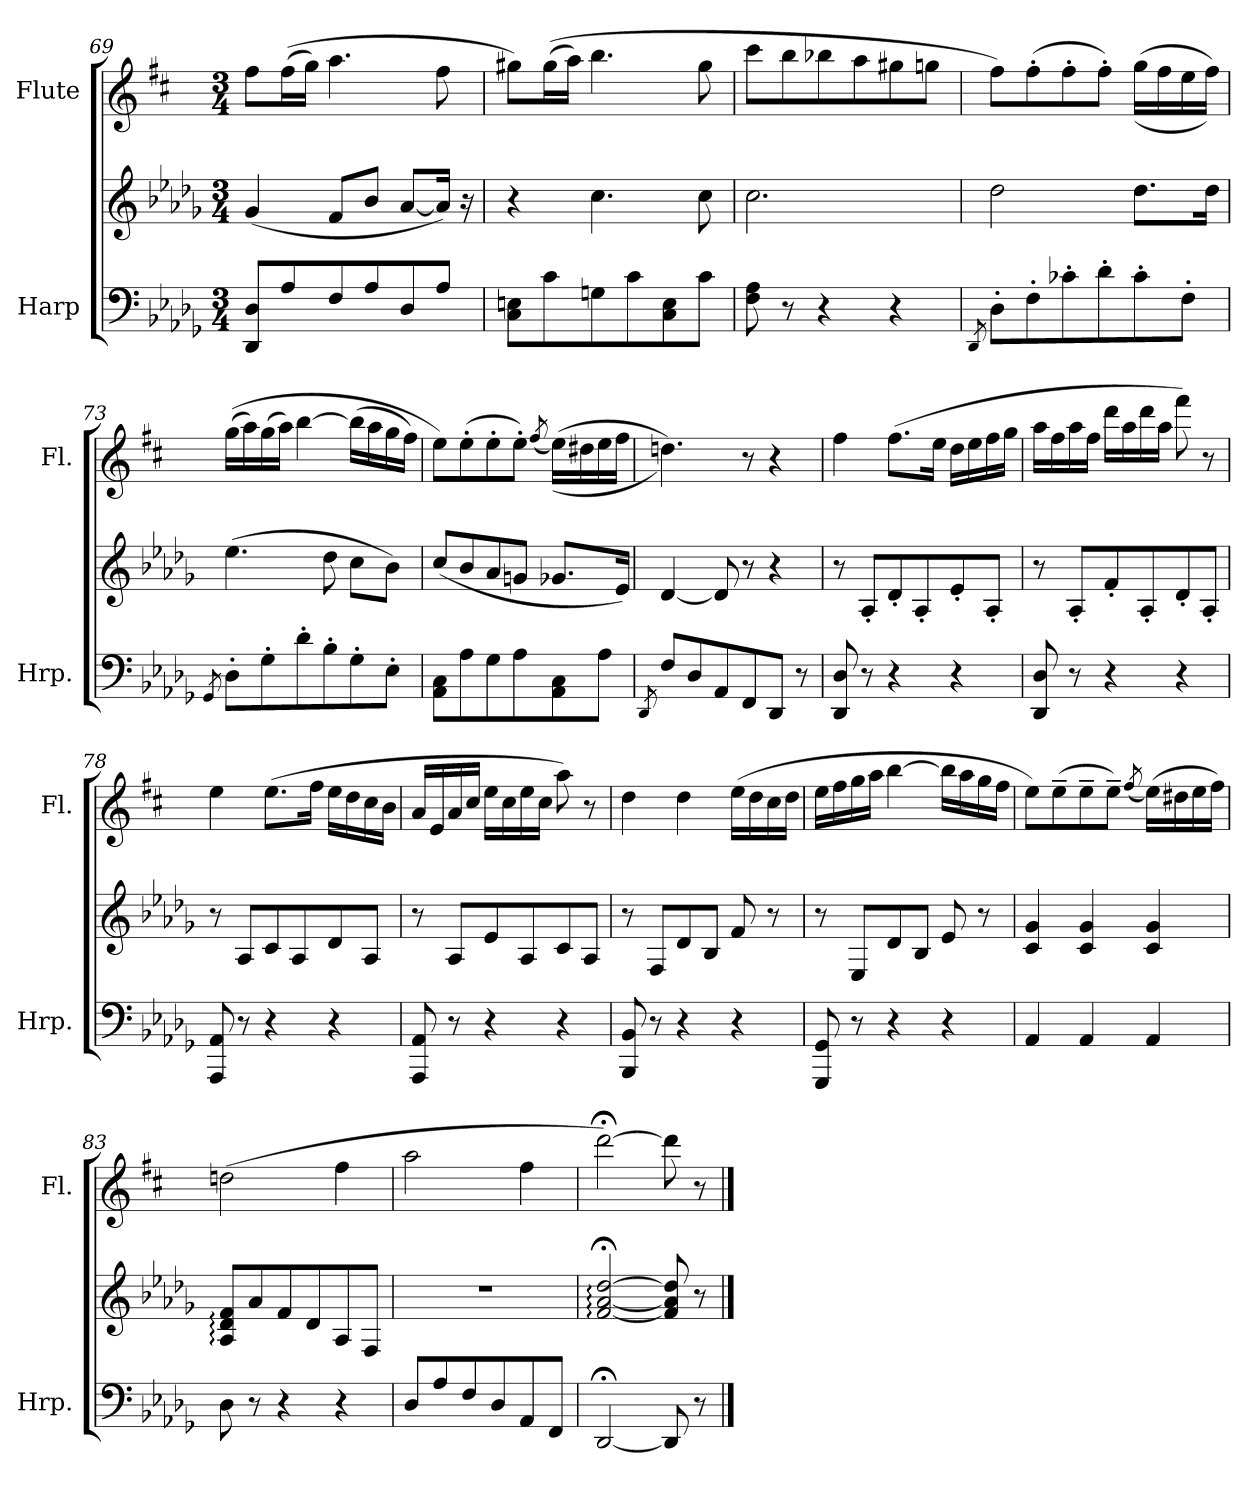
**kern	**kern	**kern
*part2	*part2	*part1
*staff3	*staff2	*staff1
*I"Harp	*	*I"Flute
*I'Hrp.	*	*I'Fl.
*clefF4	*clefG2	*clefG2
*	*	*ITrd0c1
*k[b-e-a-d-g-]	*k[b-e-a-d-g-]	*k[b-e-a-d-g-]
*M3/4	*M3/4	*M3/4
=69	=69	=69
8DD-/ 8D-/L	(4g-/	8ff\L
8A-/	.	((16ff\L
.	.	16gg-\JJ)
8F/	8f/L	4.aa-\
8A-/	8b-/J	.
8D-/	[8a-/L	.
8A-/J	16a-/Jk])	8ff\
.	16r	.
=70	=70	=70
8C\ 8En\L	4r	8ggn\L)
8c\	.	((16gg\L
.	.	16aa-\JJ)
8Gn\	4.cc\	4.bb-\
8c\	.	.
8C\ 8E\	.	.
8c\J	8cc\	8gg\
!!LO:PB:g=z
=71	=71	=71
8F\ 8A-\	2.cc\	8ccc\L
8r	.	8bb-\
4r	.	8bb--X\
.	.	8aa-\
4r	.	8ggn\
.	.	8gg-X\J
=72	=72	=72
8qDD-/	.	.
8D-'\L	2dd-\	8ff\L)
8F'\	.	(8ff'\
8c-X'\	.	8ff'\
8d-'\	.	8ff'\J)
8c-'\	8.dd-\L	((16gg-\LL
.	.	16ff\
8F'\J	.	16ee-\
.	16dd-\Jk	16ff\JJ))
=73	=73	=73
8qGG-/	.	.
8D-'\L	(4.ee-\	((16gg-\LL
.	.	16aa-\)
8G-'\	.	(16gg-\
.	.	16aa-\JJ)
8d-'\	.	[4bb-\
8B-'\	8dd-\	.
8G-'\	8cc\L	(16bb-\LL]
.	.	16aa-\
8E-'\J	8b-\J)	16gg-\
.	.	16ff\JJ)
=74	=74	=74
8AA-\ 8C\L	(8cc/L	8ee-\L)
8A-\	8b-/	(8ee-'\
8G-\	8a-/	8ee-'\
8A-\	8gn/J	8ee-'\J)
.	.	(8qff/
8AA-\ 8C\	8.g-X/L	((16ee-\LL)
.	.	16ddn\
8A-\J	.	16ee-\
.	16e-/Jk)	16ff\JJ
!!LO:LB:g=z
=75	=75	=75
8qDD-/	.	.
8F/L	[4d-/	4.dd-X\))
8D-/	.	.
8AA-/	8d-/]	.
8FF/	8r	8r
8DD-/J	4r	4r
8r	.	.
=76	=76	=76
8DD-/ 8D-/	8r	4ff\
8r	8A-'/L	.
4r	8d-'/	(8.ff\L
.	8A-'/	.
.	.	16ee-\Jk
4r	8e-'/	16dd-\LL
.	.	16ee-\
.	8A-'/J	16ff\
.	.	16gg-\JJ
=77	=77	=77
8DD-/ 8D-/	8r	16aa-\LL
.	.	16ff\
8r	8A-'/L	16aa-\
.	.	16ff\JJ
4r	8f'/	16ddd-\LL
.	.	16aa-\
.	8A-'/	16ddd-\
.	.	16aa-\JJ
4r	8d-'/	8fff\)
.	8A-'/J	8r
=78	=78	=78
8AAA-/ 8AA-/	8r	4ee-\
8r	8A-/L	.
4r	8c/	(8.ee-\L
.	8A-/	.
.	.	16ff\Jk
4r	8d-/	16ee-\LL
.	.	16dd-\
.	8A-/J	16cc\
.	.	16b-\JJ
!!LO:LB:g=z
=79	=79	=79
8AAA-/ 8AA-/	8r	16a-/LL
.	.	16e-/
8r	8A-/L	16a-/
.	.	16cc/JJ
4r	8e-/	16ee-\LL
.	.	16cc\
.	8A-/	16ee-\
.	.	16cc\JJ
4r	8c/	8aa-\)
.	8A-/J	8r
=80	=80	=80
8BBB-/ 8BB-/	8r	4dd-\
8r	8F/L	.
4r	8d-/	4dd-\
.	8B-/J	.
4r	8f/	(16ee-\LL
.	.	16dd-\
.	8r	16cc\
.	.	16dd-\JJ
=81	=81	=81
8GGG-/ 8GG-/	8r	16ee-\LL
.	.	16ff\
8r	8E-/L	16gg-\
.	.	16aa-\JJ
4r	8d-/	[4bb-\
.	8B-/J	.
4r	8e-/	16bb-\LL]
.	.	16aa-\
.	8r	16gg-\
.	.	16ff\JJ
=82	=82	=82
4AA-/	4c/ 4g-/	8ee-\L)
.	.	(8ee-~\
4AA-/	4c/ 4g-/	8ee-~\
.	.	8ee-~\J)
.	.	(8qff/
4AA-/	4c/ 4g-/	(16ee-\LL)
.	.	16ddn\
.	.	16ee-\
.	.	16ff\JJ)
=83	=83	=83
8D-\	8A-/: 8d-/: 8f/:L	(2dd-X\
8r	8a-/	.
4r	8f/	.
.	8d-/	.
4r	8A-/	4ff\
.	8F/J	.
!!LO:LB:g=z
=84	=84	=84
8D-/L	2.r	2aa-\
8A-/	.	.
8F/	.	.
8D-/	.	.
8AA-/	.	4ff\
8FF/J	.	.
=85	=85	=85
[2DD-;</	[2f/;<: [2a-/;<: [2dd-/;<:	[2ddd-;<\)
8DD-/]	8f/] 8a-/] 8dd-/]	8ddd-\]
8r	8r	8r
==	==	==
*-	*-	*-
